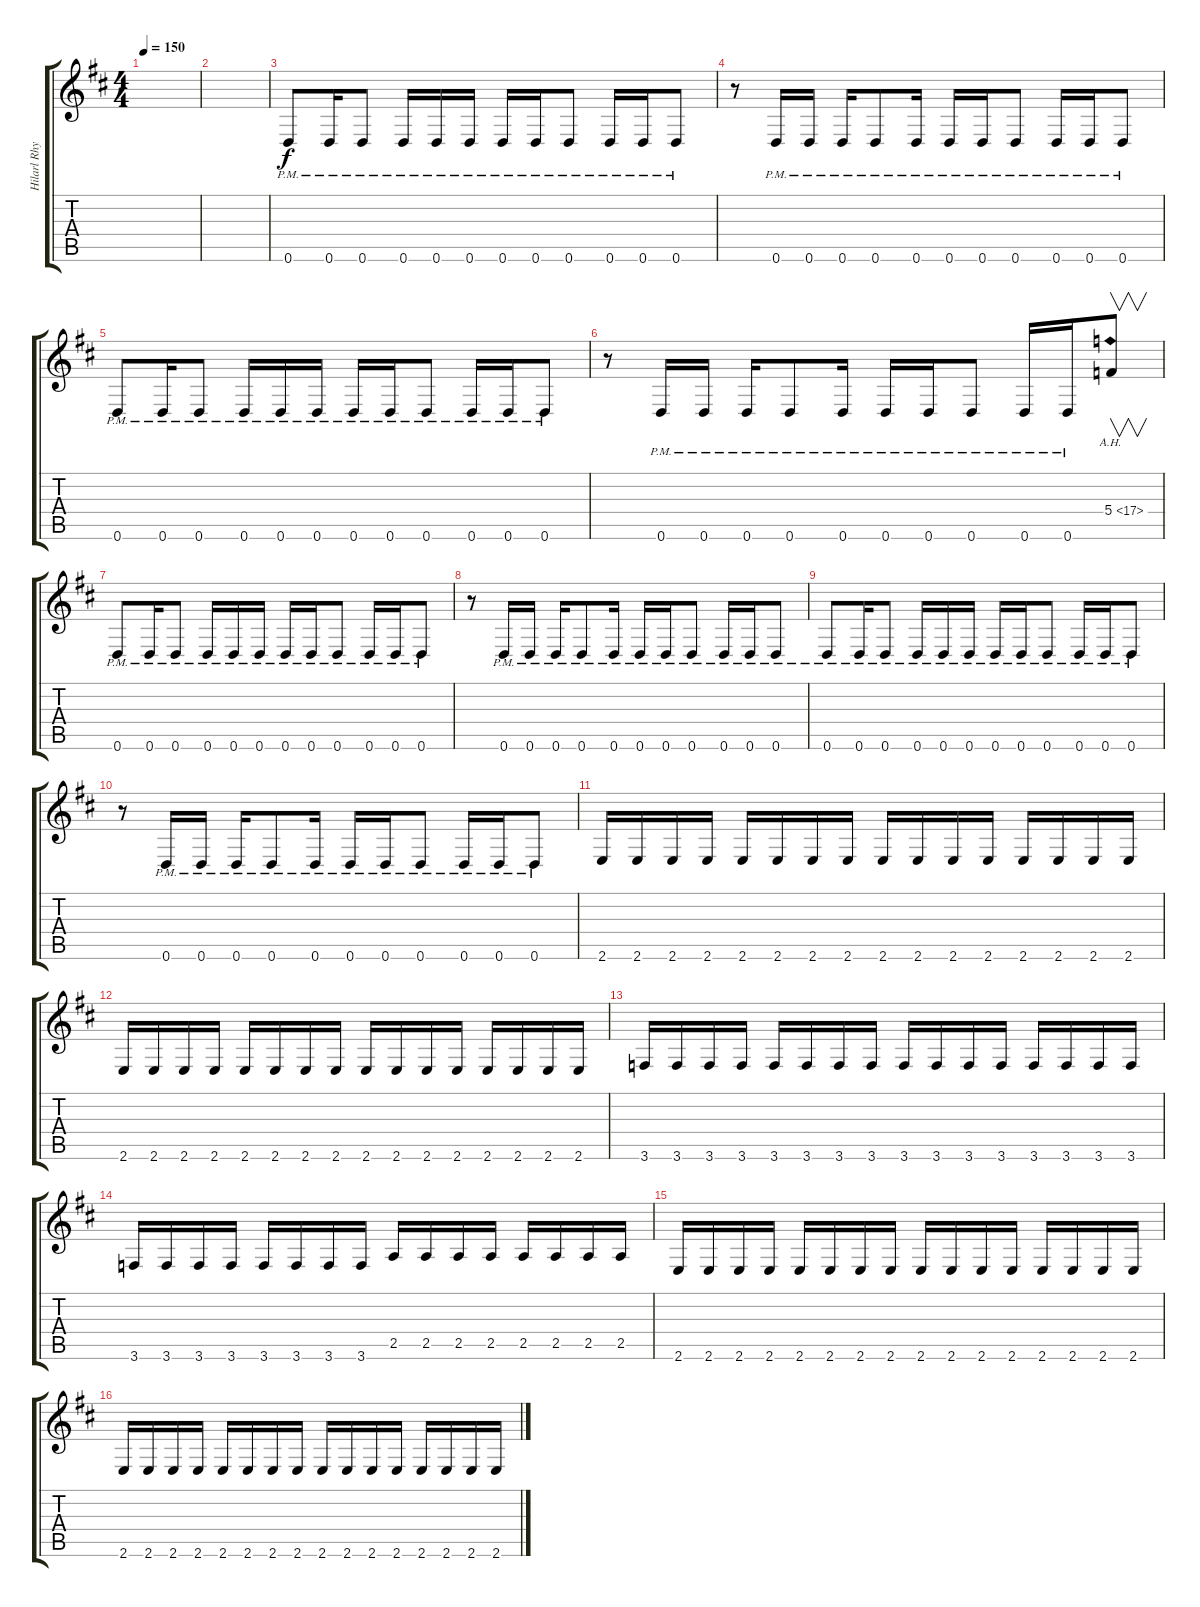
\track ("Hilarl Rhythm" "Hilarl Rhy") {instrument distortionguitar}
\staff {score tabs}
\tuning (D4 A3 F3 C3 G2 D2) {hide}
\ts (4 4)
\tempo 150
\clef g2
\ks d
|
|
0.6{pm}.8 0.6{pm}.16 0.6{pm}.8 0.6{pm}.16 0.6{pm}.16 0.6{pm}.16 0.6{pm}.16 0.6{pm}.16 0.6{pm}.8 0.6{pm}.16 0.6{pm}.16 0.6{pm}.8 |
r.8 0.6{pm}.16 0.6{pm}.16 0.6{pm}.16 0.6{pm}.8 0.6{pm}.16 0.6{pm}.16 0.6{pm}.16 0.6{pm}.8 0.6{pm}.16 0.6{pm}.16 0.6{pm}.8 |
0.6{pm}.8 0.6{pm}.16 0.6{pm}.8 0.6{pm}.16 0.6{pm}.16 0.6{pm}.16 0.6{pm}.16 0.6{pm}.16 0.6{pm}.8 0.6{pm}.16 0.6{pm}.16 0.6{pm}.8 |
r.8 0.6{pm}.16 0.6{pm}.16 0.6{pm}.16 0.6{pm}.8 0.6{pm}.16 0.6{pm}.16 0.6{pm}.16 0.6{pm}.8 0.6{pm}.16 0.6{pm}.16 5.4{ah 12}.8{v} |
0.6{pm}.8 0.6{pm}.16 0.6{pm}.8 0.6{pm}.16 0.6{pm}.16 0.6{pm}.16 0.6{pm}.16 0.6{pm}.16 0.6{pm}.8 0.6{pm}.16 0.6{pm}.16 0.6{pm}.8 |
r.8 0.6{pm}.16 0.6{pm}.16 0.6{pm}.16 0.6{pm}.8 0.6{pm}.16 0.6{pm}.16 0.6{pm}.16 0.6{pm}.8 0.6{pm}.16 0.6{pm}.16 0.6{pm}.8 |
0.6{pm}.8 0.6{pm}.16 0.6{pm}.8 0.6{pm}.16 0.6{pm}.16 0.6{pm}.16 0.6{pm}.16 0.6{pm}.16 0.6{pm}.8 0.6{pm}.16 0.6{pm}.16 0.6{pm}.8 |
r.8 0.6{pm}.16 0.6{pm}.16 0.6{pm}.16 0.6{pm}.8 0.6{pm}.16 0.6{pm}.16 0.6{pm}.16 0.6{pm}.8 0.6{pm}.16 0.6{pm}.16 0.6{pm}.8 |
2.6.16 2.6.16 2.6.16 2.6.16 2.6.16 2.6.16 2.6.16 2.6.16 2.6.16 2.6.16 2.6.16 2.6.16 2.6.16 2.6.16 2.6.16 2.6.16 |
2.6.16 2.6.16 2.6.16 2.6.16 2.6.16 2.6.16 2.6.16 2.6.16 2.6.16 2.6.16 2.6.16 2.6.16 2.6.16 2.6.16 2.6.16 2.6.16 |
3.6.16 3.6.16 3.6.16 3.6.16 3.6.16 3.6.16 3.6.16 3.6.16 3.6.16 3.6.16 3.6.16 3.6.16 3.6.16 3.6.16 3.6.16 3.6.16 |
3.6.16 3.6.16 3.6.16 3.6.16 3.6.16 3.6.16 3.6.16 3.6.16 2.5.16 2.5.16 2.5.16 2.5.16 2.5.16 2.5.16 2.5.16 2.5.16 |
2.6.16 2.6.16 2.6.16 2.6.16 2.6.16 2.6.16 2.6.16 2.6.16 2.6.16 2.6.16 2.6.16 2.6.16 2.6.16 2.6.16 2.6.16 2.6.16 |
2.6.16 2.6.16 2.6.16 2.6.16 2.6.16 2.6.16 2.6.16 2.6.16 2.6.16 2.6.16 2.6.16 2.6.16 2.6.16 2.6.16 2.6.16 2.6.16
